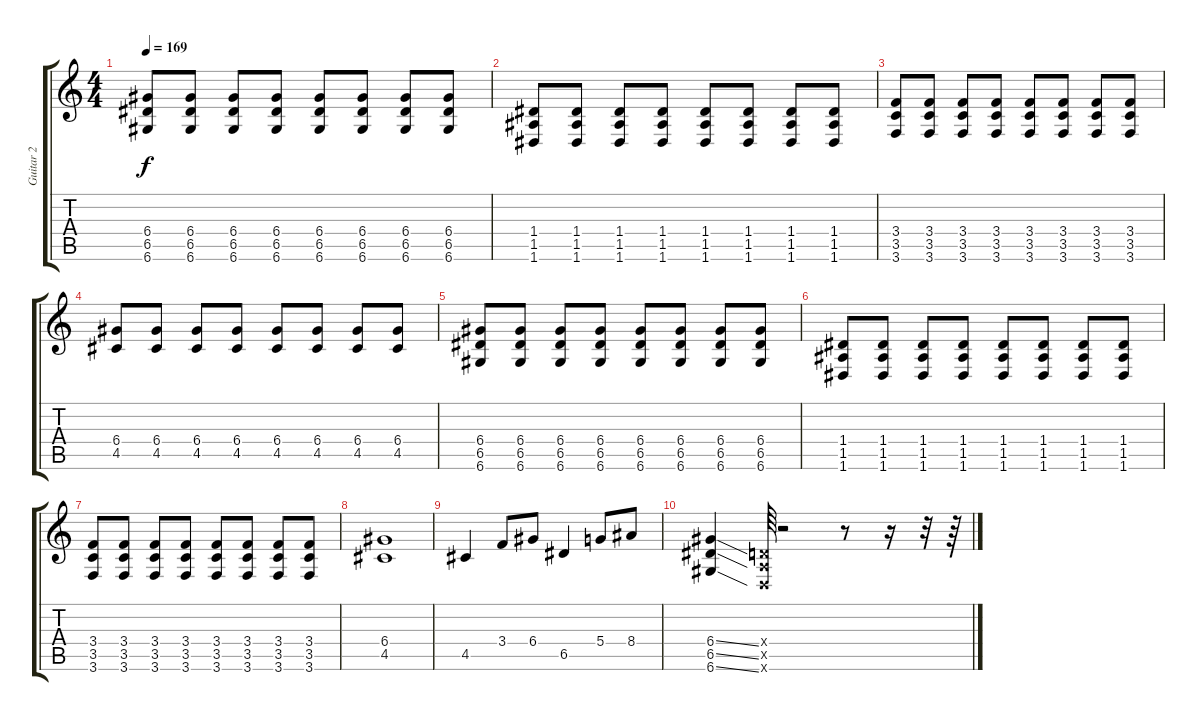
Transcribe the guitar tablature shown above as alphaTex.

\track ("Guitar 2" "Guitar 2") {instrument distortionguitar}
\staff {score tabs}
\tuning (E4 B3 G3 D3 A2 D2) {hide}
\ts (4 4)
\tempo 169
\clef g2
\ks c
(6.4 6.5 6.6).8{dy f} (6.4 6.5 6.6).8 (6.4 6.5 6.6).8 (6.4 6.5 6.6).8 (6.4 6.5 6.6).8 (6.4 6.5 6.6).8 (6.4 6.5 6.6).8 (6.4 6.5 6.6).8 |
(1.4 1.5 1.6).8 (1.4 1.5 1.6).8 (1.4 1.5 1.6).8 (1.4 1.5 1.6).8 (1.4 1.5 1.6).8 (1.4 1.5 1.6).8 (1.4 1.5 1.6).8 (1.4 1.5 1.6).8 |
(3.4 3.5 3.6).8 (3.4 3.5 3.6).8 (3.4 3.5 3.6).8 (3.4 3.5 3.6).8 (3.4 3.5 3.6).8 (3.4 3.5 3.6).8 (3.4 3.5 3.6).8 (3.4 3.5 3.6).8 |
(6.4 4.5).8 (6.4 4.5).8 (6.4 4.5).8 (6.4 4.5).8 (6.4 4.5).8 (6.4 4.5).8 (6.4 4.5).8 (6.4 4.5).8 |
(6.4 6.5 6.6).8 (6.4 6.5 6.6).8 (6.4 6.5 6.6).8 (6.4 6.5 6.6).8 (6.4 6.5 6.6).8 (6.4 6.5 6.6).8 (6.4 6.5 6.6).8 (6.4 6.5 6.6).8 |
(1.4 1.5 1.6).8 (1.4 1.5 1.6).8 (1.4 1.5 1.6).8 (1.4 1.5 1.6).8 (1.4 1.5 1.6).8 (1.4 1.5 1.6).8 (1.4 1.5 1.6).8 (1.4 1.5 1.6).8 |
(3.4 3.5 3.6).8 (3.4 3.5 3.6).8 (3.4 3.5 3.6).8 (3.4 3.5 3.6).8 (3.4 3.5 3.6).8 (3.4 3.5 3.6).8 (3.4 3.5 3.6).8 (3.4 3.5 3.6).8 |
(6.4 4.5).1 |
4.5.4 3.4.8 6.4.8 6.5.4 5.4.8 8.4.8 |
(6.4{ss} 6.5{ss} 6.6{ss}).4 (0.4{x} 0.5{x} 0.6{x}).64 r.2 r.8 r.16 r.32 r.64
